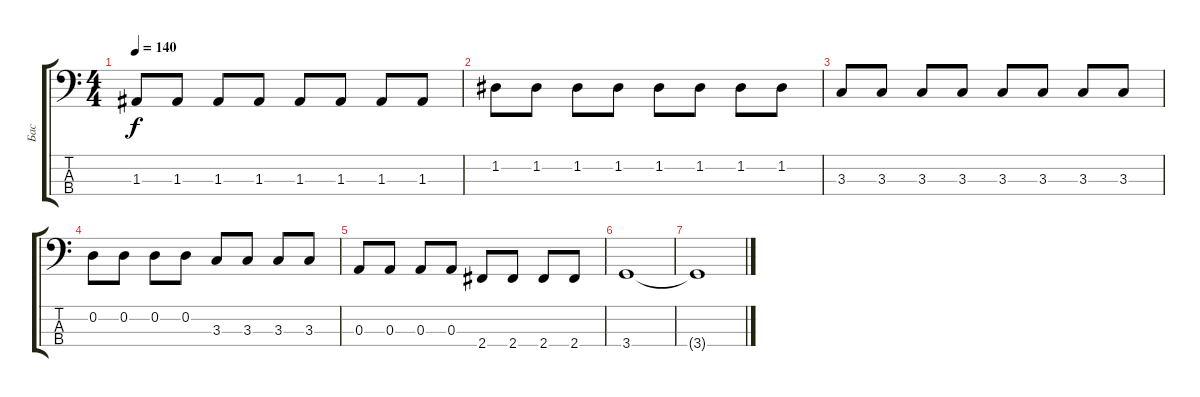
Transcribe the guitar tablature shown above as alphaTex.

\track ("Бас" "Бас") {instrument electricbassfinger}
\staff {score tabs}
\tuning (G2 D2 A1 E1) {hide}
\ts (4 4)
\tempo 140
\clef f4
\ks c
1.3.8{dy f} 1.3.8 1.3.8 1.3.8 1.3.8 1.3.8 1.3.8 1.3.8 |
1.2.8 1.2.8 1.2.8 1.2.8 1.2.8 1.2.8 1.2.8 1.2.8 |
3.3.8 3.3.8 3.3.8 3.3.8 3.3.8 3.3.8 3.3.8 3.3.8 |
0.2.8 0.2.8 0.2.8 0.2.8 3.3.8 3.3.8 3.3.8 3.3.8 |
0.3.8 0.3.8 0.3.8 0.3.8 2.4.8 2.4.8 2.4.8 2.4.8 |
3.4.1 |
3.4{t}.1
